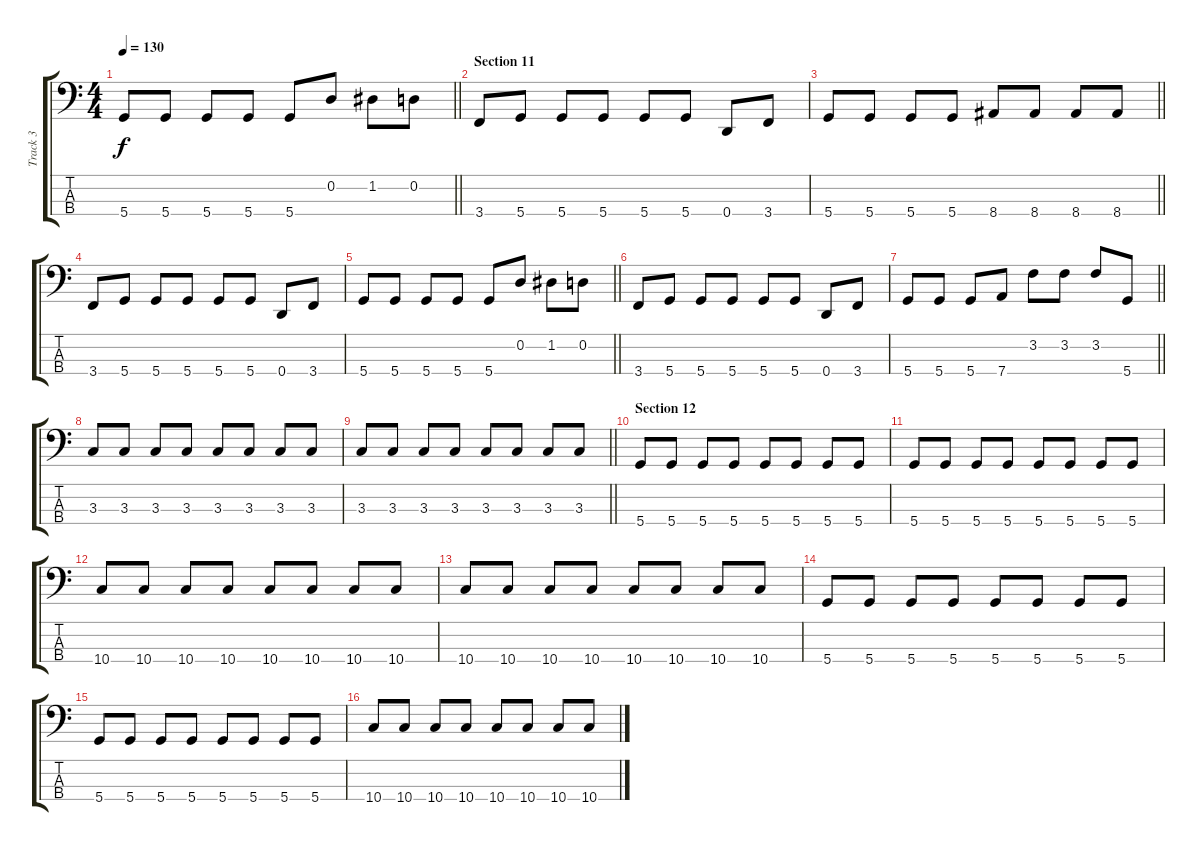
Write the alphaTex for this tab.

\track ("Track 3" "Track 3") {instrument electricbassfinger}
\staff {score tabs}
\tuning (G2 D2 A1 D1) {hide}
\ts (4 4)
\tempo 130
\clef f4
\barLineRight lightlight
\ks c
5.4.8{dy f} 5.4.8 5.4.8 5.4.8 5.4.8 0.2.8 1.2.8 0.2.8 |
\section ("" "Section 11")
3.4.8 5.4.8 5.4.8 5.4.8 5.4.8 5.4.8 0.4.8 3.4.8 |
\barLineRight lightlight
5.4.8 5.4.8 5.4.8 5.4.8 8.4.8 8.4.8 8.4.8 8.4.8 |
3.4.8 5.4.8 5.4.8 5.4.8 5.4.8 5.4.8 0.4.8 3.4.8 |
\barLineRight lightlight
5.4.8 5.4.8 5.4.8 5.4.8 5.4.8 0.2.8 1.2.8 0.2.8 |
3.4.8 5.4.8 5.4.8 5.4.8 5.4.8 5.4.8 0.4.8 3.4.8 |
\barLineRight lightlight
5.4.8 5.4.8 5.4.8 7.4.8 3.2.8 3.2.8 3.2.8 5.4.8 |
3.3.8 3.3.8 3.3.8 3.3.8 3.3.8 3.3.8 3.3.8 3.3.8 |
\barLineRight lightlight
3.3.8 3.3.8 3.3.8 3.3.8 3.3.8 3.3.8 3.3.8 3.3.8 |
\section ("" "Section 12")
5.4.8 5.4.8 5.4.8 5.4.8 5.4.8 5.4.8 5.4.8 5.4.8 |
5.4.8 5.4.8 5.4.8 5.4.8 5.4.8 5.4.8 5.4.8 5.4.8 |
10.4.8 10.4.8 10.4.8 10.4.8 10.4.8 10.4.8 10.4.8 10.4.8 |
10.4.8 10.4.8 10.4.8 10.4.8 10.4.8 10.4.8 10.4.8 10.4.8 |
5.4.8 5.4.8 5.4.8 5.4.8 5.4.8 5.4.8 5.4.8 5.4.8 |
5.4.8 5.4.8 5.4.8 5.4.8 5.4.8 5.4.8 5.4.8 5.4.8 |
10.4.8 10.4.8 10.4.8 10.4.8 10.4.8 10.4.8 10.4.8 10.4.8
